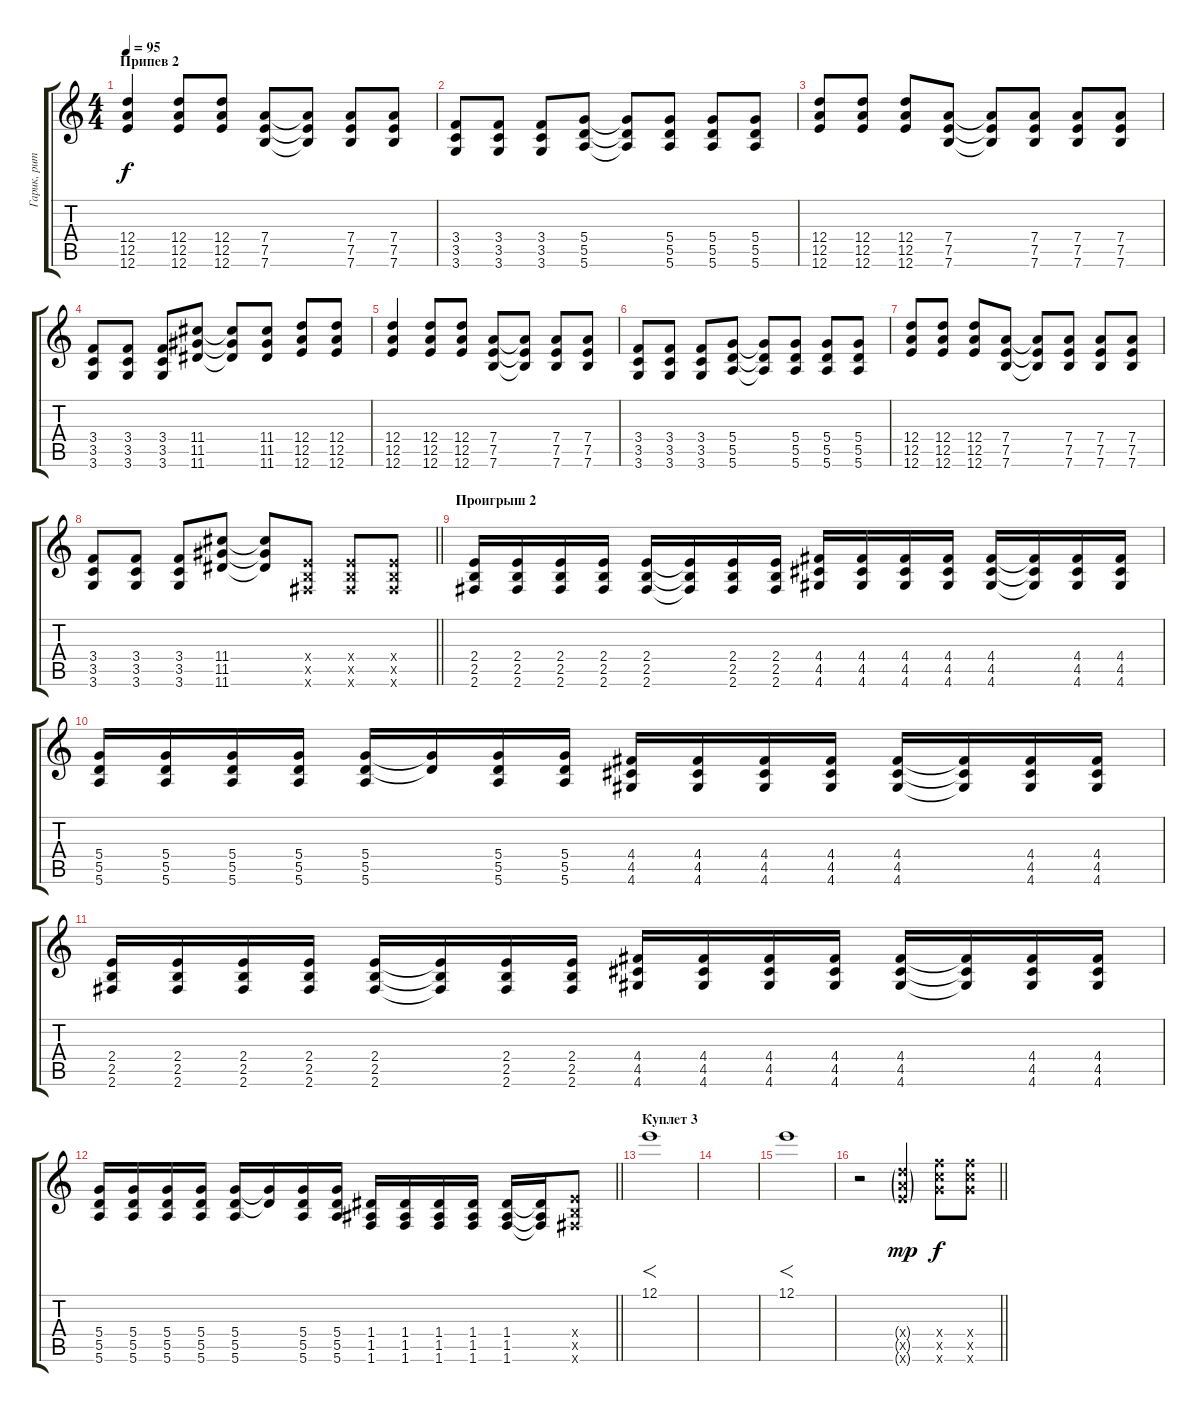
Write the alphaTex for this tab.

\track ("Гарик, ритм + эффекты" "Гарик, рит") {solo instrument distortionguitar}
\staff {score tabs}
\tuning (E4 B3 G3 D3 A2 E2) {hide}
\ts (4 4)
\section ("" "Припев 2")
\tempo 95
\clef g2
\ks c
(12.4 12.5 12.6).4{dy f} (12.4 12.5 12.6).8 (12.4 12.5 12.6).8 (7.4 7.5 7.6).8 (7.4{t} 7.5{t} 7.6{t}).8 (7.4 7.5 7.6).8 (7.4 7.5 7.6).8 |
(3.4 3.5 3.6).8 (3.4 3.5 3.6).8 (3.4 3.5 3.6).8 (5.4 5.5 5.6).8 (5.4{t} 5.5{t} 5.6{t}).8 (5.4 5.5 5.6).8 (5.4 5.5 5.6).8 (5.4 5.5 5.6).8 |
(12.4 12.5 12.6).8 (12.4 12.5 12.6).8 (12.4 12.5 12.6).8 (7.4 7.5 7.6).8 (7.4{t} 7.5{t} 7.6{t}).8 (7.4 7.5 7.6).8 (7.4 7.5 7.6).8 (7.4 7.5 7.6).8 |
(3.4 3.5 3.6).8 (3.4 3.5 3.6).8 (3.4 3.5 3.6).8 (11.4 11.5 11.6).8 (11.4{t} 11.5{t} 11.6{t}).8 (11.4 11.5 11.6).8 (12.4 12.5 12.6).8 (12.4 12.5 12.6).8 |
(12.4 12.5 12.6).4 (12.4 12.5 12.6).8 (12.4 12.5 12.6).8 (7.4 7.5 7.6).8 (7.4{t} 7.5{t} 7.6{t}).8 (7.4 7.5 7.6).8 (7.4 7.5 7.6).8 |
(3.4 3.5 3.6).8 (3.4 3.5 3.6).8 (3.4 3.5 3.6).8 (5.4 5.5 5.6).8 (5.4{t} 5.5{t} 5.6{t}).8 (5.4 5.5 5.6).8 (5.4 5.5 5.6).8 (5.4 5.5 5.6).8 |
(12.4 12.5 12.6).8 (12.4 12.5 12.6).8 (12.4 12.5 12.6).8 (7.4 7.5 7.6).8 (7.4{t} 7.5{t} 7.6{t}).8 (7.4 7.5 7.6).8 (7.4 7.5 7.6).8 (7.4 7.5 7.6).8 |
\barLineRight lightlight
(3.4 3.5 3.6).8 (3.4 3.5 3.6).8 (3.4 3.5 3.6).8 (11.4 11.5 11.6).8 (11.4{t} 11.5{t} 11.6{t}).8 (2.4{x} 2.5{x} 2.6{x}).8 (2.4{x} 2.5{x} 2.6{x}).8 (2.4{x} 2.5{x} 2.6{x}).8 |
\section ("" "Проигрыш 2")
(2.4 2.5 2.6).16 (2.4 2.5 2.6).16 (2.4 2.5 2.6).16 (2.4 2.5 2.6).16 (2.4 2.5 2.6).16 (2.4{t} 2.5{t} 2.6{t}).16 (2.4 2.5 2.6).16 (2.4 2.5 2.6).16 (4.4 4.5 4.6).16 (4.4 4.5 4.6).16 (4.4 4.5 4.6).16 (4.4 4.5 4.6).16 (4.4 4.5 4.6).16 (4.4{t} 4.5{t} 4.6{t}).16 (4.4 4.5 4.6).16 (4.4 4.5 4.6).16 |
(5.4 5.5 5.6).16 (5.4 5.5 5.6).16 (5.4 5.5 5.6).16 (5.4 5.5 5.6).16 (5.4 5.5 5.6).16 (5.4{t} 5.5{t}).16 (5.4 5.5 5.6).16 (5.4 5.5 5.6).16 (4.4 4.5 4.6).16 (4.4 4.5 4.6).16 (4.4 4.5 4.6).16 (4.4 4.5 4.6).16 (4.4 4.5 4.6).16 (4.4{t} 4.5{t} 4.6{t}).16 (4.4 4.5 4.6).16 (4.4 4.5 4.6).16 |
(2.4 2.5 2.6).16 (2.4 2.5 2.6).16 (2.4 2.5 2.6).16 (2.4 2.5 2.6).16 (2.4 2.5 2.6).16 (2.4{t} 2.5{t} 2.6{t}).16 (2.4 2.5 2.6).16 (2.4 2.5 2.6).16 (4.4 4.5 4.6).16 (4.4 4.5 4.6).16 (4.4 4.5 4.6).16 (4.4 4.5 4.6).16 (4.4 4.5 4.6).16 (4.4{t} 4.5{t} 4.6{t}).16 (4.4 4.5 4.6).16 (4.4 4.5 4.6).16 |
\barLineRight lightlight
(5.4 5.5 5.6).16 (5.4 5.5 5.6).16 (5.4 5.5 5.6).16 (5.4 5.5 5.6).16 (5.4 5.5 5.6).16 (5.4{t} 5.5{t}).16 (5.4 5.5 5.6).16 (5.4 5.5 5.6).16 (1.4 1.5 1.6).16 (1.4 1.5 1.6).16 (1.4 1.5 1.6).16 (1.4 1.5 1.6).16 (1.4 1.5 1.6).16 (1.4{t} 1.5{t} 1.6{t}).16 (2.4{x} 2.5{x} 2.6{x}).8 |
\section ("" "Куплет 3")
12.1.1{f} |
|
12.1.1{f} |
\barLineRight lightlight
r.2 (12.4{g x} 12.5{g x} 12.6{g x}).4{dy mp} (15.4{x} 15.5{x} 15.6{x}).8{dy f} (15.4{x} 15.5{x} 15.6{x}).8
